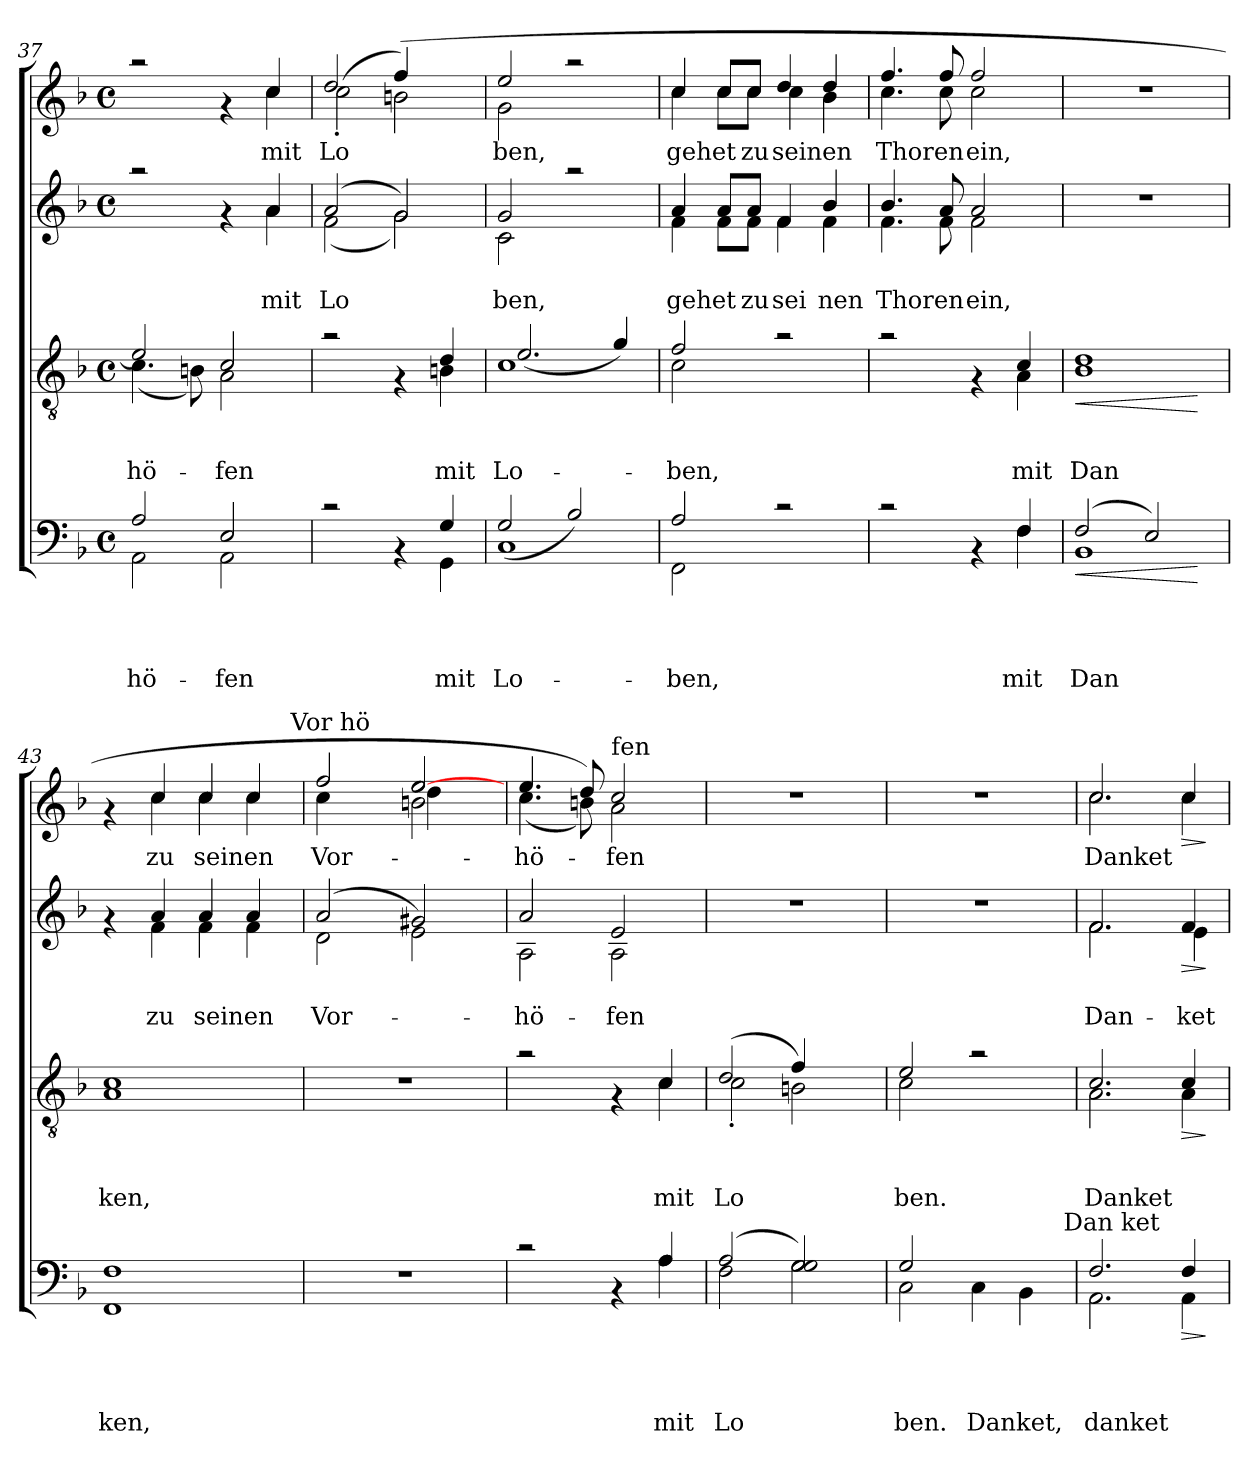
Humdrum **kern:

**kern	**text	**text	**text	**text	**dynam	**kern	**text	**text	**text	**dynam	**kern	**text	**text	**dynam	**kern	**text	**dynam
*part4	*part4	*part4	*part4	*part4	*part4	*part3	*part3	*part3	*part3	*part3	*part2	*part2	*part2	*part2	*part1	*part1	*part1
*staff4	*staff4	*staff4	*staff4	*staff4	*staff4	*staff3	*staff3	*staff3	*staff3	*staff3	*staff2	*staff2	*staff2	*staff2	*staff1	*staff1	*staff1
*clefF4	*	*	*	*	*	*clefGv2	*	*	*	*	*clefG2	*	*	*	*clefG2	*	*
*k[b-]	*	*	*	*	*	*k[b-]	*	*	*	*	*k[b-]	*	*	*	*k[b-]	*	*
*F:	*	*	*	*	*	*F:	*	*	*	*	*F:	*	*	*	*F:	*	*
*M4/4	*	*	*	*	*	*M4/4	*	*	*	*	*M4/4	*	*	*	*M4/4	*	*
*met(c)	*	*	*	*	*	*met(c)	*	*	*	*	*met(c)	*	*	*	*met(c)	*	*
=37	=37	=37	=37	=37	=37	=37	=37	=37	=37	=37	=37	=37	=37	=37	=37	=37	=37
*^	*	*	*	*	*	*	*	*	*	*	*	*	*	*	*	*	*
!	!	!	!	!	!LO:LY:b	!	!	!	!	!LO:LY:b	!	!	!	!	!	!	!	!
*	*	*	*	*	*	*	*^	*	*	*	*	*^	*	*	*	*^	*	*
2A/	2AA\	.	.	.	-hö-	.	2e/]	(<4.c\	.	.	hö-	.	2raa	2.ryy	.	.	.	2raa	2.ryy	.	.
.	.	.	.	.	.	.	.	8Bn\)	.	.	.	.	.	.	.	.	.	.	.	.	.
!	!	!	!	!	!LO:LY:b	!	!	!	!	!	!LO:LY:b	!	!	!	!	!	!	!	!	!	!
2E/	2AA\	.	.	.	-fen	.	2A\	2c/	.	.	-fen	.	4rf	.	.	.	.	4rf	.	.	.
!	!	!	!	!	!	!	!	!	!	!	!	!	!	!	!	!LO:LY:b	!	!	!	!LO:LY:b	!
.	.	.	.	.	.	.	.	.	.	.	.	.	4a/	4a\	.	mit	.	4cc/	4cc\	mit	.
=38	=38	=38	=38	=38	=38	=38	=38	=38	=38	=38	=38	=38	=38	=38	=38	=38	=38	=38	=38	=38	=38
!	!	!	!	!	!	!	!	!	!	!	!	!	!	!	!	!LO:LY:b	!	!	!	!LO:LY:b	!
2rc	2.ryy	.	.	.	.	.	2ra	2.ryy	.	.	.	.	(2a/	(<2f\	.	Lo	.	(2dd/	(<2cc'<\	Lo	.
4rAA	.	.	.	.	.	.	4rF	.	.	.	.	.	2g/)	2g\)	.	.	.	(2bn\	4ff/)	.	.
!	!	!	!	!	!LO:LY:b	!	!	!	!	!	!LO:LY:b	!	!	!	!	!	!	!	!	!	!
4GG\	4G/	.	.	.	mit	.	4d/	4Bn\	.	.	-mit	.	.	.	.	.	.	.	4ryy	.	.
=39	=39	=39	=39	=39	=39	=39	=39	=39	=39	=39	=39	=39	=39	=39	=39	=39	=39	=39	=39	=39	=39
!	!	!	!	!	!LO:LY:b	!	!	!	!	!	!LO:LY:b	!	!	!	!	!LO:LY:b	!	!	!	!LO:LY:b	!
1C	(2G/	.	.	.	Lo-	.	1c	(2.e/	.	.	Lo-	.	2g/	2c\	.	ben,	.	2ee/	2g\	ben,	.
.	2B-/)	.	.	.	.	.	.	.	.	.	.	.	2raa	2ryy	.	.	.	2raa	2ryy	.	.
.	.	.	.	.	.	.	.	4g/)	.	.	.	.	.	.	.	.	.	.	.	.	.
=40	=40	=40	=40	=40	=40	=40	=40	=40	=40	=40	=40	=40	=40	=40	=40	=40	=40	=40	=40	=40	=40
!	!	!	!	!	!LO:LY:b	!	!	!	!	!	!LO:LY:b	!	!	!	!	!LO:LY:b	!	!	!	!LO:LY:b	!
2A/	2FF\	.	.	.	-ben,	.	2f/	2c\	.	.	-ben,	.	4a/	4f\	.	gehet	.	4cc/	4cc\	gehet	.
.	.	.	.	.	.	.	.	.	.	.	.	.	8a/L	8f\L	.	.	.	8cc/L	8cc\L	.	.
!	!	!	!	!	!	!	!	!	!	!	!	!	!	!	!	!LO:LY:b	!	!	!	!LO:LY:b	!
.	.	.	.	.	.	.	.	.	.	.	.	.	8a/J	8f\J	.	zu	.	8cc/J	8cc\J	zu	.
!	!	!	!	!	!	!	!	!	!	!	!	!	!	!	!	!LO:LY:b	!	!	!	!LO:LY:b	!
2rc	2ryy	.	.	.	.	.	2ra	2ryy	.	.	.	.	4f/	4f\	.	sei	.	4dd/	4cc\	seinen	.
!	!	!	!	!	!	!	!	!	!	!	!	!	!	!	!	!LO:LY:b	!	!	!	!	!
.	.	.	.	.	.	.	.	.	.	.	.	.	4b-/	4f\	.	nen	.	4dd/	4b-\	.	.
!!LO:PB:g=z	!!
=41	=41	=41	=41	=41	=41	=41	=41	=41	=41	=41	=41	=41	=41	=41	=41	=41	=41	=41	=41	=41	=41
!	!	!	!	!	!	!	!	!	!	!	!	!	!	!	!	!LO:LY:b	!	!	!	!LO:LY:b	!
2rc	2.ryy	.	.	.	.	.	2ra	2.ryy	.	.	.	.	4.b-/	4.f\	.	Thoren	.	4.ff/	4.cc\	Thoren	.
.	.	.	.	.	.	.	.	.	.	.	.	.	8a/	8f\	.	.	.	8cc\	8ff/	.	.
!	!	!	!	!	!	!	!	!	!	!	!	!	!	!	!	!LO:LY:b	!	!	!	!LO:LY:b	!
4rAA	.	.	.	.	.	.	4rF	.	.	.	.	.	2a/	2f\	.	ein,	.	2ff/	2cc\	ein,	.
!	!	!	!	!	!LO:LY:b	!	!	!	!	!	!LO:LY:b	!	!	!	!	!	!	!	!	!	!
4F/	4F\	.	.	.	mit	.	4A\	4c/	.	.	mit	.	.	.	.	.	.	.	.	.	.
*	*	*	*	*	*	*	*	*	*	*	*	*	*v	*v	*	*	*	*	*	*	*
*	*	*	*	*	*	*	*	*	*	*	*	*	*	*	*	*	*v	*v	*	*
=42	=42	=42	=42	=42	=42	=42	=42	=42	=42	=42	=42	=42	=42	=42	=42	=42	=42	=42	=42
!	!	!	!	!	!LO:LY:b	!LO:HP:b	!	!	!	!	!LO:LY:b	!LO:HP:b	!	!	!	!	!	!	!
*	*^	*	*	*	*	*	*v	*v	*	*	*	*	*	*	*	*	*	*	*
2ryy	1BB-	(2F/	.	.	.	Dan	<	1B- 1d	.	.	Dan	<	1r	.	.	.	1r	.	.
16ryy	.	2E/)	.	.	.	.	.	.	.	.	.	.	.	.	.	.	.	.	.
4..ryy	.	.	.	.	.	.	.	.	.	.	.	.	.	.	.	.	.	.	.
*v	*v	*v	*	*	*	*	*	*	*	*	*	*	*	*	*	*	*	*	*
.	.	.	.	.	[	.	.	.	.	[	.	.	.	.	.	.	.
=43	=43	=43	=43	=43	=43	=43	=43	=43	=43	=43	=43	=43	=43	=43	=43	=43	=43
!	!	!	!	!LO:LY:b	!	!	!	!	!LO:LY:b	!	!	!	!	!	!	!	!
*	*	*	*	*	*	*	*	*	*	*	*^	*	*	*	*^	*	*
*	*	*	*	*	*	*	*	*	*	*	*	*	*	*	*	*	*^	*	*
1FF 1F	.	.	.	ken,	.	1A 1c	.	.	ken,	.	4rf	4ryy	.	.	.	4rf	4ryy	2ryy	.	.
!	!	!	!	!	!	!	!	!	!	!	!	!	!	!LO:LY:b	!	!	!	!	!LO:LY:b	!
.	.	.	.	.	.	.	.	.	.	.	4a/	4f\	.	zu	.	4cc/	4cc\	.	zu	.
!	!	!	!	!	!	!	!	!	!	!	!	!	!	!LO:LY:b	!	!	!	!	!LO:LY:b	!
.	.	.	.	.	.	.	.	.	.	.	4a/	4f\	.	seinen	.	4cc/	4cc\	4...ryy	seinen	.
.	.	.	.	.	.	.	.	.	.	.	4a/	4f\	.	.	.	4cc/	4cc\	.	.	.
!	!	!	!	!	!	!	!	!	!	!	!	!	!	!	!	!	!	!LO:TX:a:t=Vor hö	!	!
.	.	.	.	.	.	.	.	.	.	.	.	.	.	.	.	.	.	32ryy	.	.
=44	=44	=44	=44	=44	=44	=44	=44	=44	=44	=44	=44	=44	=44	=44	=44	=44	=44	=44	=44	=44
!	!	!	!	!	!	!	!	!	!	!	!	!	!	!LO:LY:b	!	!	!	!	!LO:LY:b	!
*	*	*	*	*	*	*	*	*	*	*	*	*	*	*	*	*	*	*^	*	*
1r	.	.	.	.	.	1r	.	.	.	.	(<2d\	(2a/	.	Vor-	.	2ff/	4cc\	2ryy	2ryy	Vor-	.
.	.	.	.	.	.	.	.	.	.	.	.	.	.	.	.	.	4ryy	.	.	.	.
.	.	.	.	.	.	.	.	.	.	.	(2g#X/	2e\)	.	.	.	(2ee/	2bn\	[>2ee/	4dd\)	.	.
.	.	.	.	.	.	.	.	.	.	.	.	.	.	.	.	.	.	.	4ryy	.	.
=45	=45	=45	=45	=45	=45	=45	=45	=45	=45	=45	=45	=45	=45	=45	=45	=45	=45	=45	=45	=45	=45
*^	*	*	*	*	*	*^	*	*	*	*	*	*	*	*	*	*	*	*	*	*	*
!	!	!	!	!	!	!	!	!	!	!	!	!	!	!	!	!LO:LY:b	!	!	!	!	!	!LO:LY:b	!
*	*	*	*	*	*	*	*	*	*	*	*	*	*	*	*	*	*	*	*v	*v	*v	*	*
2rc	2.ryy	.	.	.	.	.	2ra	2.ryy	.	.	.	.	2a/	2A\	.	-hö-	.	4.ee/	(<4.cc\	-hö-	.
.	.	.	.	.	.	.	.	.	.	.	.	.	.	.	.	.	.	8dd/)	8bn\)	.	.
!	!	!	!	!	!	!	!	!	!	!	!	!	!	!	!	!	!	!LO:TX:a:t=fen	!	!	!
!	!	!	!	!	!	!	!	!	!	!	!	!	!	!	!	!LO:LY:b	!	!	!	!LO:LY:b	!
4rAA	.	.	.	.	.	.	4rF	.	.	.	.	.	2e/	2A\	.	-fen	.	2cc/	2a\	-fen	.
!	!	!	!	!	!LO:LY:b	!	!	!	!	!	!LO:LY:b	!	!	!	!	!	!	!	!	!	!
4A/	4A\	.	.	.	mit	.	4c/	4c\	.	.	mit	.	.	.	.	.	.	.	.	.	.
*	*	*	*	*	*	*	*	*	*	*	*	*	*v	*v	*	*	*	*	*	*	*
*	*	*	*	*	*	*	*	*	*	*	*	*	*	*	*	*	*v	*v	*	*
=46	=46	=46	=46	=46	=46	=46	=46	=46	=46	=46	=46	=46	=46	=46	=46	=46	=46	=46	=46
!	!	!	!	!	!LO:LY:b	!	!	!	!	!	!LO:LY:b	!	!	!	!	!	!	!	!
(2A/	2F\	.	.	.	Lo	.	(2d/	2c'<\	.	.	Lo	.	1r	.	.	.	1r	.	.
2G/ 2G/)	2G\	.	.	.	.	.	2Bn\)	4f/)	.	.	.	.	.	.	.	.	.	.	.
.	.	.	.	.	.	.	.	4ryy	.	.	.	.	.	.	.	.	.	.	.
=47	=47	=47	=47	=47	=47	=47	=47	=47	=47	=47	=47	=47	=47	=47	=47	=47	=47	=47	=47
!	!	!	!	!	!LO:LY:b	!	!	!	!	!	!LO:LY:b	!	!	!	!	!	!	!	!
*	*^	*	*	*	*	*	*	*	*	*	*	*	*	*	*	*	*	*	*
2G/	2C\	2ryy	.	.	.	ben.	.	2e/	2c\	.	.	ben.	.	1r	.	.	.	1r	.	.
!	!	!	!	!	!	!LO:LY:b	!	!	!	!	!	!	!	!	!	!	!	!	!	!
4C\	2ryy	4...ryy	.	.	.	Danket,	.	2ra	2ryy	.	.	.	.	.	.	.	.	.	.	.
4BB-\	.	.	.	.	.	.	.	.	.	.	.	.	.	.	.	.	.	.	.	.
!	!	!LO:TX:a:t=Dan ket	!	!	!	!	!	!	!	!	!	!	!	!	!	!	!	!	!	!
.	.	32ryy	.	.	.	.	.	.	.	.	.	.	.	.	.	.	.	.	.	.
=48	=48	=48	=48	=48	=48	=48	=48	=48	=48	=48	=48	=48	=48	=48	=48	=48	=48	=48	=48	=48
!	!	!	!	!	!	!LO:LY:b	!	!	!	!	!	!LO:LY:b	!	!	!	!LO:LY:b	!	!	!LO:LY:b	!
*	*v	*v	*	*	*	*	*	*	*	*	*	*	*	*^	*	*	*	*^	*	*
2.F/	2.AA\	.	.	.	danket	.	2.A\	2.c/	.	.	Danket	.	2.f/	2.f\	.	Dan-	.	2.cc/	2.cc\	Danket	.
!	!	!	!	!	!	!LO:HP:b	!	!	!	!	!	!LO:HP:b	!	!	!	!LO:LY:b	!LO:HP:b	!	!	!	!LO:HP:b
4F/	4AA\	.	.	.	.	>	4c/	4A\	.	.	.	>	4f/	4e\	.	-ket	>	4cc/	4cc\	.	>
*v	*v	*	*	*	*	*	*	*	*	*	*	*	*v	*v	*	*	*	*v	*v	*	*
*	*	*	*	*	*	*v	*v	*	*	*	*	*	*	*	*	*	*	*
.	.	.	.	.	]	.	.	.	.	]	.	.	.	]	.	.	]
=	=	=	=	=	=	=	=	=	=	=	=	=	=	=	=	=	=
*-	*-	*-	*-	*-	*-	*-	*-	*-	*-	*-	*-	*-	*-	*-	*-	*-	*-
